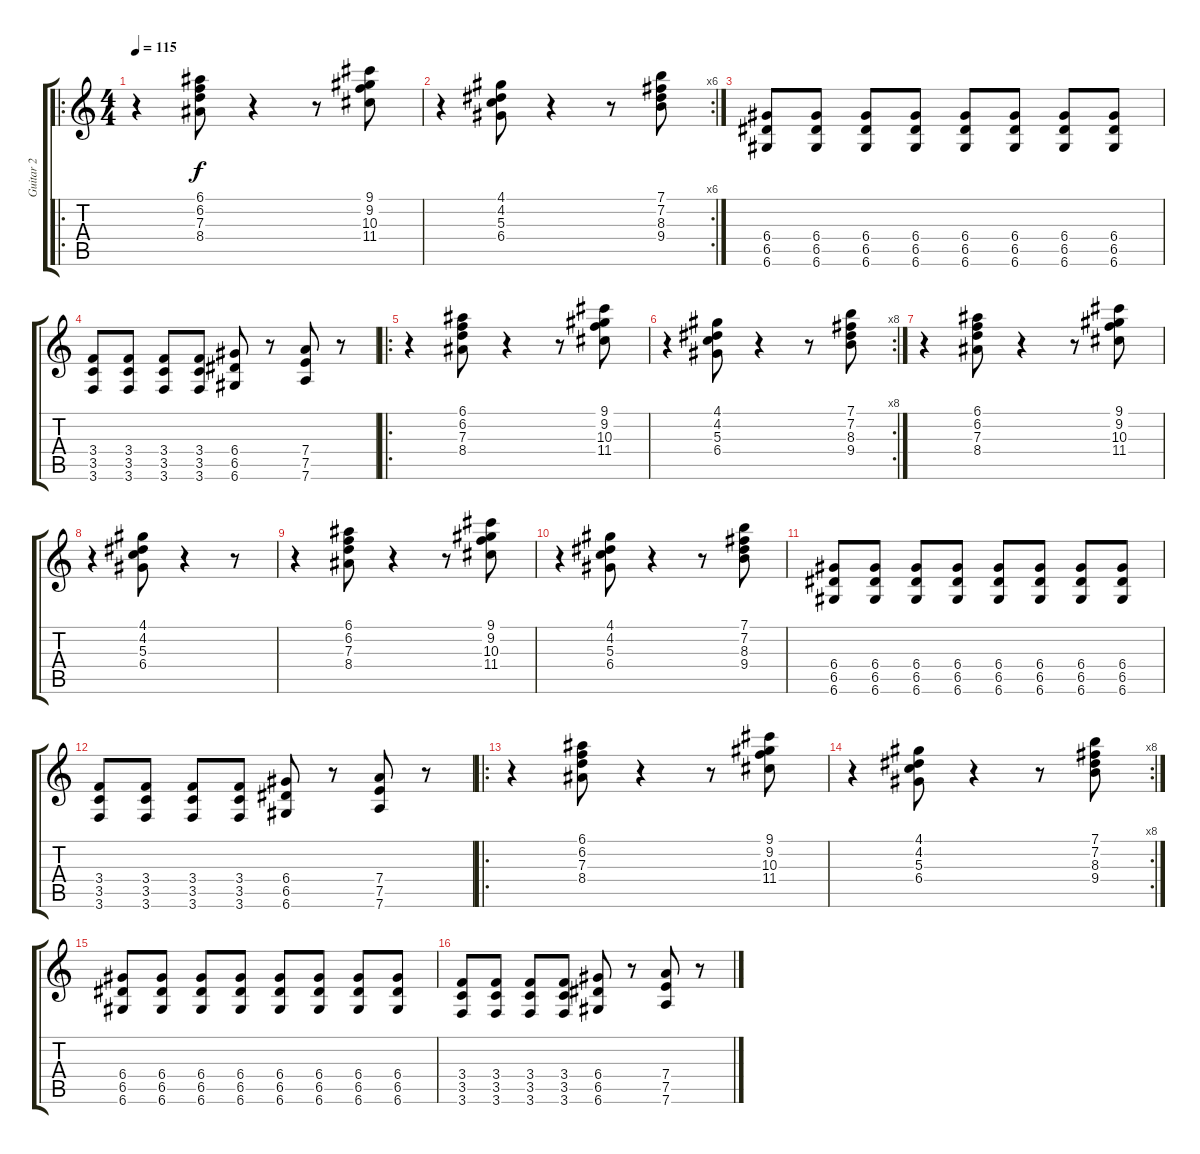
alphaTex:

\track ("Guitar 2" "Guitar 2") {instrument distortionguitar}
\staff {score tabs}
\tuning (E4 B3 G3 D3 A2 D2) {hide}
\ro
\ts (4 4)
\tempo 115
\clef g2
\ks c
r.4{dy f} (6.1 6.2 7.3 8.4).8 r.4 r.8 (9.1 9.2 10.3 11.4).8 |
\rc 6
r.4 (4.1 4.2 5.3 6.4).8 r.4 r.8 (7.1 7.2 8.3 9.4).8 |
(6.4 6.5 6.6).8 (6.4 6.5 6.6).8 (6.4 6.5 6.6).8 (6.4 6.5 6.6).8 (6.4 6.5 6.6).8 (6.4 6.5 6.6).8 (6.4 6.5 6.6).8 (6.4 6.5 6.6).8 |
(3.4 3.5 3.6).8 (3.4 3.5 3.6).8 (3.4 3.5 3.6).8 (3.4 3.5 3.6).8 (6.4 6.5 6.6).8 r.8 (7.4 7.5 7.6).8 r.8 |
\ro
r.4 (6.1 6.2 7.3 8.4).8 r.4 r.8 (9.1 9.2 10.3 11.4).8 |
\rc 8
r.4 (4.1 4.2 5.3 6.4).8 r.4 r.8 (7.1 7.2 8.3 9.4).8 |
r.4 (6.1 6.2 7.3 8.4).8 r.4 r.8 (9.1 9.2 10.3 11.4).8 |
r.4 (4.1 4.2 5.3 6.4).8 r.4 r.8 |
r.4 (6.1 6.2 7.3 8.4).8 r.4 r.8 (9.1 9.2 10.3 11.4).8 |
r.4 (4.1 4.2 5.3 6.4).8 r.4 r.8 (7.1 7.2 8.3 9.4).8 |
(6.4 6.5 6.6).8 (6.4 6.5 6.6).8 (6.4 6.5 6.6).8 (6.4 6.5 6.6).8 (6.4 6.5 6.6).8 (6.4 6.5 6.6).8 (6.4 6.5 6.6).8 (6.4 6.5 6.6).8 |
(3.4 3.5 3.6).8 (3.4 3.5 3.6).8 (3.4 3.5 3.6).8 (3.4 3.5 3.6).8 (6.4 6.5 6.6).8 r.8 (7.4 7.5 7.6).8 r.8 |
\ro
r.4 (6.1 6.2 7.3 8.4).8 r.4 r.8 (9.1 9.2 10.3 11.4).8 |
\rc 8
r.4 (4.1 4.2 5.3 6.4).8 r.4 r.8 (7.1 7.2 8.3 9.4).8 |
(6.4 6.5 6.6).8 (6.4 6.5 6.6).8 (6.4 6.5 6.6).8 (6.4 6.5 6.6).8 (6.4 6.5 6.6).8 (6.4 6.5 6.6).8 (6.4 6.5 6.6).8 (6.4 6.5 6.6).8 |
(3.4 3.5 3.6).8 (3.4 3.5 3.6).8 (3.4 3.5 3.6).8 (3.4 3.5 3.6).8 (6.4 6.5 6.6).8 r.8 (7.4 7.5 7.6).8 r.8
